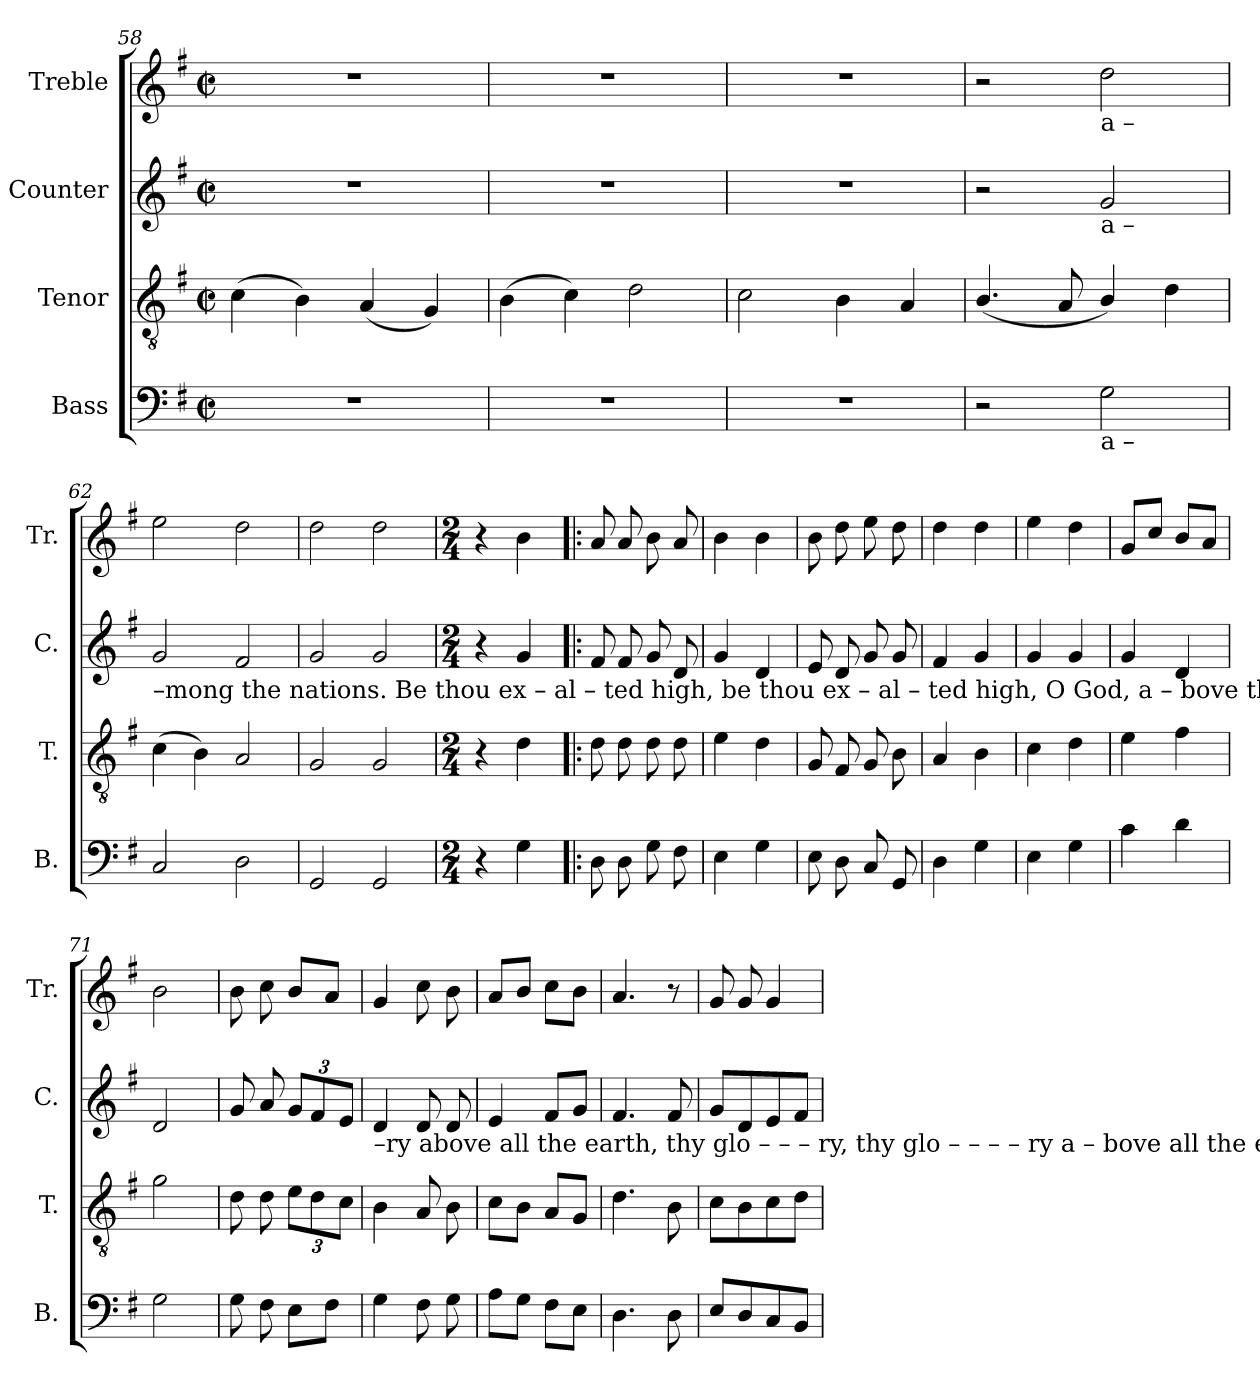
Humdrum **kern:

**kern	**kern	**kern	**kern
*part4	*part3	*part2	*part1
*staff4	*staff3	*staff2	*staff1
*I"Bass	*I"Tenor	*I"Counter	*I"Treble
*I'B.	*I'T.	*I'C.	*I'Tr.
*clefF4	*clefGv2	*clefG2	*clefG2
*k[f#]	*k[f#]	*k[f#]	*k[f#]
*M2/2	*M2/2	*M2/2	*M2/2
*met(c|)	*met(c|)	*met(c|)	*met(c|)
=58	=58	=58	=58
1r	(4c\	1r	1r
.	4B\)	.	.
.	(4A/	.	.
.	4G/)	.	.
=59	=59	=59	=59
1r	(4B\	1r	1r
.	4c\)	.	.
.	2d\	.	.
=60	=60	=60	=60
1r	2c\	1r	1r
.	4B\	.	.
.	4A/	.	.
=61	=61	=61	=61
2r	(4.B/	2r	2r
.	8A/	.	.
!	!	!	!LO:TX:b:t=a –
!	!	!LO:TX:b:t=a –	!
!LO:TX:b:t=a –	!	!	!
2G\	4B/)	2g/	2dd\
.	4d\	.	.
!!LO:LB:g=z
=62	=62	=62	=62
!	!	!LO:TX:b:t=–mong the nations.              Be    thou  ex – al – ted    high,  be  thou  ex – al – ted  high, O  God, a – bove  the    heavens, And thy  glo  –	!
2C/	(4c\	2g/	2ee\
.	4B\)	.	.
2D\	2A/	2f#/	2dd\
=63	=63	=63	=63
2GG/	2G/	2g/	2dd\
2GG/	2G/	2g/	2dd\
=64	=64	=64	=64
*M2/4	*M2/4	*M2/4	*M2/4
*	*	*	*MM80
4r	4r	4r	4r
4G\	4d\	4g/	4b\
=65!|:	=65!|:	=65!|:	=65!|:
8D\	8d\	8f#/	8a/
8D\	8d\	8f#/	8a/
8G\	8d\	8g/	8b\
8F#\	8d\	8d/	8a/
=66	=66	=66	=66
4E\	4e\	4g/	4b\
4G\	4d\	4d/	4b\
=67	=67	=67	=67
8E\	8G/	8e/	8b\
8D\	8F#/	8d/	8dd\
8C/	8G/	8g/	8ee\
8GG/	8B\	8g/	8dd\
=68	=68	=68	=68
4D\	4A/	4f#/	4dd\
4G\	4B\	4g/	4dd\
=69	=69	=69	=69
4E\	4c\	4g/	4ee\
4G\	4d\	4g/	4dd\
=70	=70	=70	=70
4c\	4e\	4g/	8g/L
.	.	.	8cc/J
4d\	4f#\	4d/	8b/L
.	.	.	8a/J
=71	=71	=71	=71
2G\	2g\	2d/	2b\
=72	=72	=72	=72
8G\	8d\	8g/	8b\
8F#\	8d\	8a/	8cc\
*	*Xbrackettup	*Xbrackettup	*
8E\L	12e\L	12g/L	8b/L
.	12d\	12f#/	.
8F#\J	.	.	8a/J
.	12c\J	12e/J	.
!!LO:PB:g=z
=73	=73	=73	=73
!	!	!LO:TX:b:t=–ry  above      all         the      earth,  thy    glo       –       –       –     ry,  thy     glo       –       –       –       –  ry   a   –   bove   all   the    earth.        Be	!
4G\	4B\	4d/	4g/
8F#\	8A/	8d/	8cc\
8G\	8B\	8d/	8b\
=74	=74	=74	=74
8A\L	8c\L	4e/	8a/L
8G\J	8B\J	.	8b/J
8F#\L	8A/L	8f#/L	8cc\L
8E\J	8G/J	8g/J	8b\J
=75	=75	=75	=75
4.D\	4.d\	4.f#/	4.a/
8D\	8B\	8f#/	8r
=76	=76	=76	=76
8E/L	8c\L	8g/L	8g/
8D/	8B\	8d/	8g/
8C/	8c\	8e/	4g/
8BB/J	8d\J	8f#/J	.
=	=	=	=
*-	*-	*-	*-
